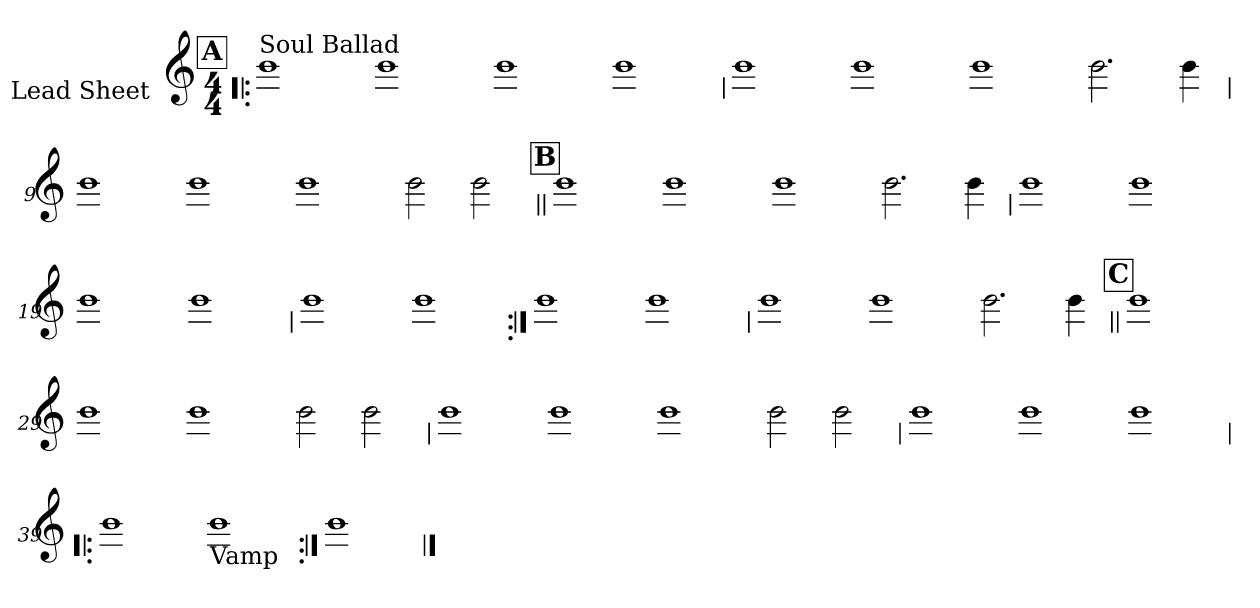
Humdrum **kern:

**kern
*part1
*staff1
*I"Lead Sheet
*stria0
*clefG2
*k[]
*C:
*M4/4
*MM63
!!LO:REH:place=s1:a:t=A
=1!|:
!LO:TX:a:t=Soul Ballad
1b
=2-
1b
=3-
1b
=4-
1b
!!LO:LB:g=z
=5
1b
=6-
1b
=7-
1b
=8-
2.b
4b
!!LO:LB:g=z
=9
1b
=10-
1b
=11-
1b
=12-
2b
2b
!!LO:LB:g=z
!!LO:REH:place=s1:a:t=B
=13||
1b
=14-
1b
=15-
1b
=16-
2.b
4b
!!LO:LB:g=z
=17
1b
=18-
1b
=19-
1b
=20-
1b
!!LO:LB:g=z
=21
1b
=22-
1b
=23:|!
1b
=24-
1b
!!LO:LB:g=z
=25
1b
=26-
1b
=27-
2.b
4b
!!LO:LB:g=z
!!LO:REH:place=s1:a:t=C
=28||
1b
=29-
1b
=30-
1b
=31-
2b
2b
!!LO:LB:g=z
=32
1b
=33-
1b
=34-
1b
=35-
2b
2b
!!LO:LB:g=z
=36
1b
=37-
1b
=38-
1b
!!LO:LB:g=z
=39!|:
1b
=40-
!LO:TX:b:t=Vamp
1b
=41:|!
1b
==
*-
